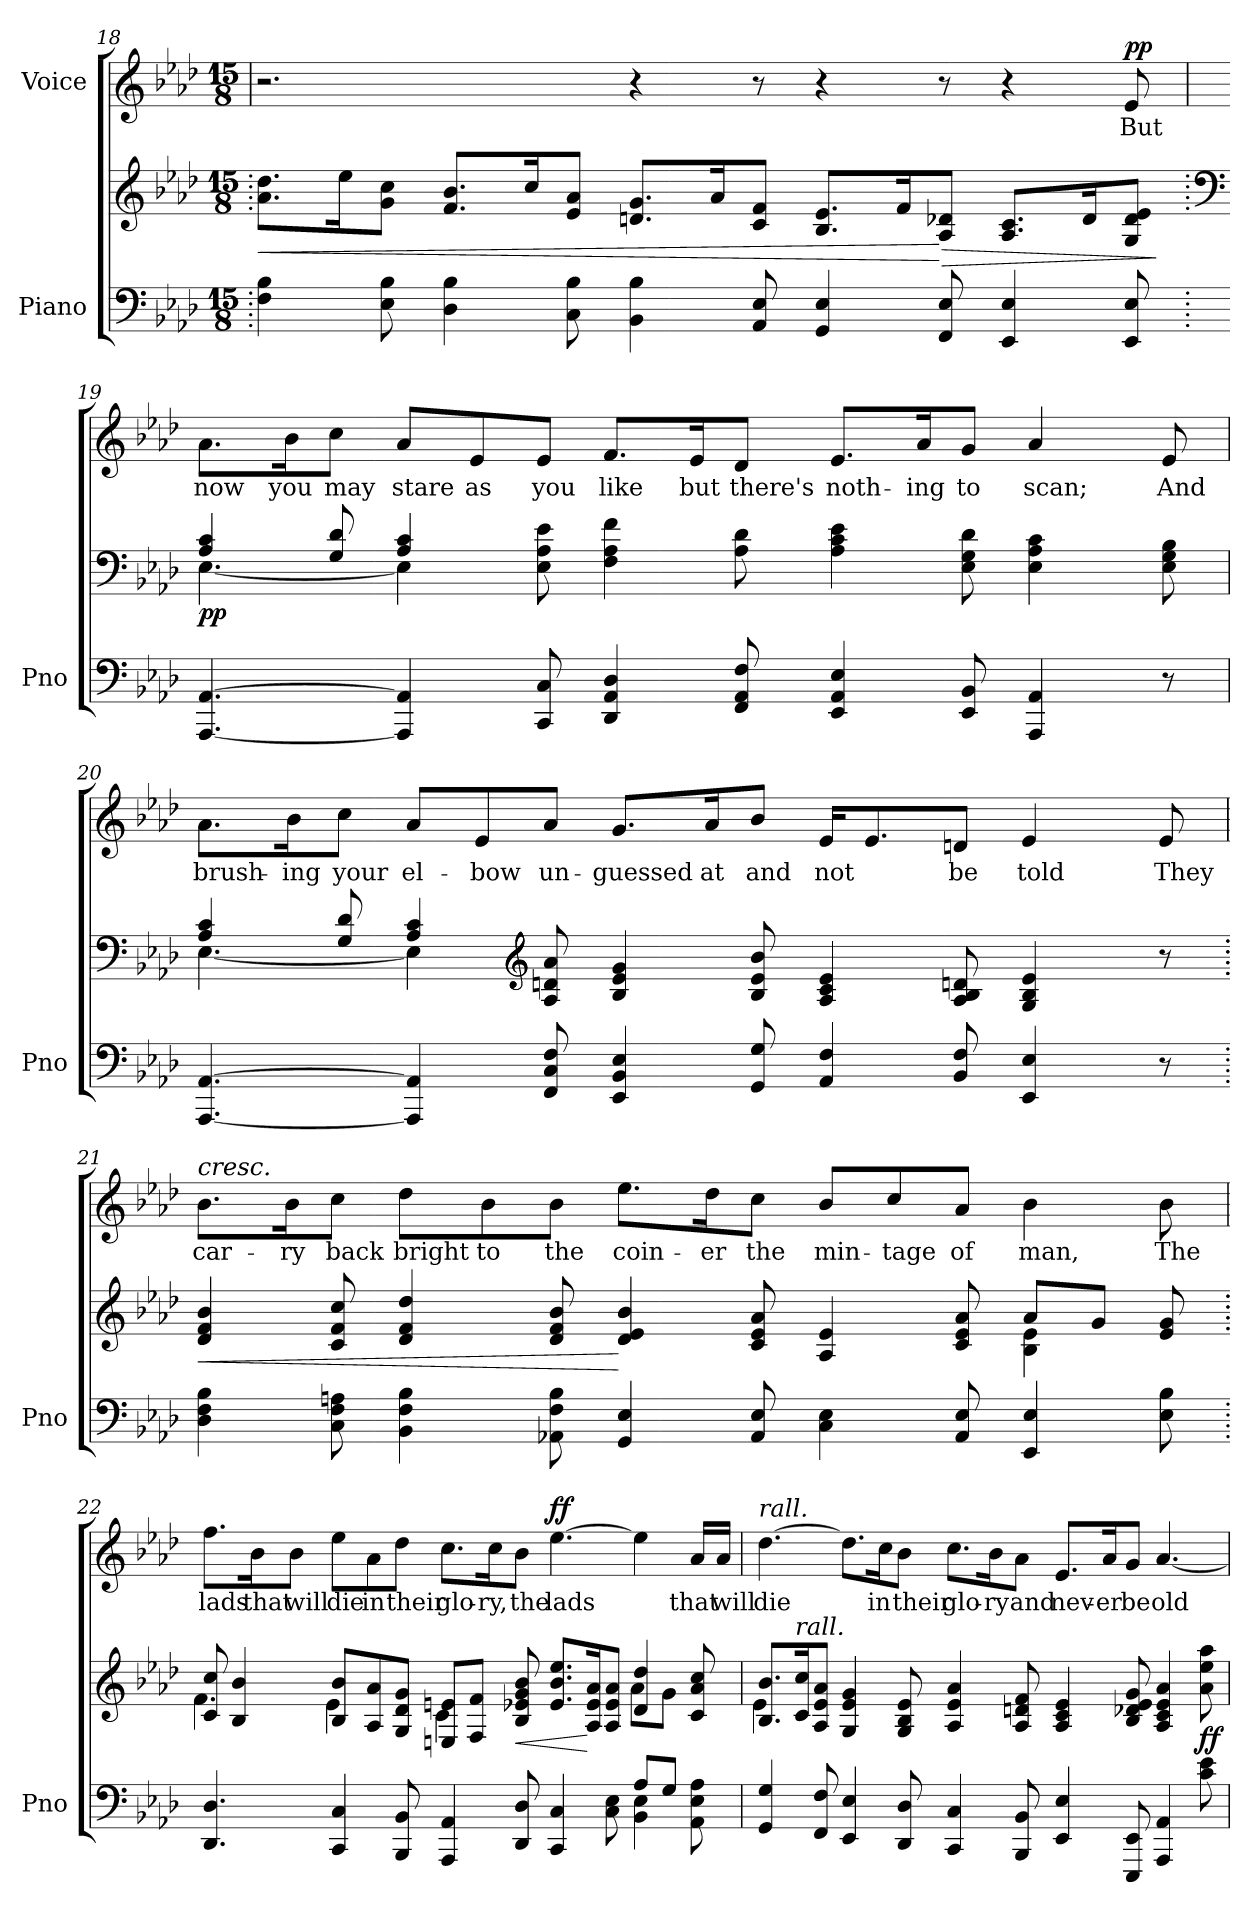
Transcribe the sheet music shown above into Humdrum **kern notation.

**kern	**kern	**dynam	**kern	**text	**dynam
*part2	*part2	*part2	*part1	*part1	*part1
*staff3	*staff2	*staff2/3	*staff1	*staff1	*staff1
*I"Piano	*	*	*I"Voice	*	*
*I'Pno	*	*	*	*	*
*clefF4	*clefG2	*	*clefG2	*	*
*k[b-e-a-d-]	*k[b-e-a-d-]	*	*k[b-e-a-d-]	*	*
*M15/8	*M15/8	*	*M15/8	*	*
=18.	=18.	=18	=18	=18	=18
!	!	!LO:HP:b	!	!	!
4F\ 4B-\	8.a-\ 8.dd-\L	<	2.r	.	.
.	16ee-\K	.	.	.	.
8E-\ 8B-\	8g\ 8cc\J	.	.	.	.
4D-\ 4B-\	8.f/ 8.b-/L	.	.	.	.
.	16cc/K	.	.	.	.
8C\ 8B-\	8e-/ 8a-/J	.	.	.	.
4BB-\ 4B-\	8.dn/ 8.g/L	.	4r	.	.
.	16a-/K	.	.	.	.
8AA-/ 8E-/	8c/ 8f/J	.	8r	.	.
4GG/ 4E-/	8.B-/ 8.e-/L	.	4r	.	.
.	16f/K	.	.	.	.
!	!	!LO:HP:n=1:b	!	!	!
8FF/ 8E-/	8A-/ 8d-X/J	[ >	8r	.	.
4EE-/ 4E-/	8.A-/ 8.c/L	.	4r	.	.
.	16d-/K	.	.	.	.
!	!	!	!	!	!LO:DY:a
8EE-/ 8E-/	8G/ 8d-/ 8e-/J	.	8e-/	But	pp
.	.	]	.	.	.
=19.	=19.	=19	=19	=19	=19
*	*clefF4	*	*	*	*
*	*^	*	*	*	*
!	!	!	!LO:DY:b	!	!	!
[4.AAA-/ [4.AA-/	4A-/ 4c/	[4.E-\	pp	8.a-\L	now	.
.	.	.	.	16b-\K	you	.
.	8G/ 8d-/	.	.	8cc\J	may	.
4AAA-/] 4AA-/]	4A-/ 4c/	4E-\]	.	8a-/L	stare	.
.	.	.	.	8e-/	as	.
8CC/ 8C/	8E-\ 8A-\ 8e-\	1ryy	.	8e-/J	you	.
4DD-/ 4AA-/ 4D-/	4F\ 4A-\ 4f\	.	.	8.f/L	like	.
.	.	.	.	16e-/K	but	.
8FF/ 8AA-/ 8F/	8A-\ 8d-\	.	.	8d-/J	there's	.
4EE-/ 4AA-/ 4E-/	4A-\ 4c\ 4e-\	.	.	8.e-/L	noth-	.
.	.	.	.	16a-/K	-ing	.
8EE-/ 8BB-/	8E-\ 8G\ 8d-\	.	.	8g/J	to	.
4AAA-/ 4AA-/	4E-\ 4A-\ 4c\	.	.	4a-/	scan;	.
.	.	4ryy	.	.	.	.
8r	8E-\ 8G\ 8B-\	.	.	8e-/	And	.
=20	=20	=20	=20	=20	=20	=20
[4.AAA-/ [4.AA-/	4A-/ 4c/	[4.E-\	.	8.a-\L	brush-	.
.	.	.	.	16b-\K	-ing	.
.	8G/ 8d-/	.	.	8cc\J	your	.
4AAA-/] 4AA-/]	4A-/ 4c/	4E-\]	.	8a-/L	el-	.
.	.	.	.	8e-/	-bow	.
*	*clefG2	*	*	*	*	*
8FF/ 8C/ 8F/	8A-/ 8dn/ 8a-/	1ryy	.	8a-/J	un-	.
4EE-/ 4BB-/ 4E-/	4B-/ 4e-/ 4g/	.	.	8.g/L	-guessed	.
.	.	.	.	16a-/K	at	.
8GG/ 8G/	8B-/ 8e-/ 8b-/	.	.	8b-/J	and	.
4AA-/ 4F/	4A-/ 4c/ 4e-/	.	.	16e-/KL	not	.
.	.	.	.	8.e-/	.	.
8BB-/ 8F/	8A-/ 8B-/ 8dn/	.	.	8dn/J	be	.
4EE-/ 4E-/	4G/ 4B-/ 4e-/	.	.	4e-/	told	.
.	.	4ryy	.	.	.	.
8r	8r	.	.	8e-/	They	.
=21.	=21.	=21.	=21	=21	=21	=21
!	!	!	!	!LO:TX:a:i:t=cresc.	!	!
!	!	!	!LO:HP:b	!	!	!
4D-\ 4F\ 4B-\	4d-/ 4f/ 4b-/	1.ryy	<	8.b-\L	car-	.
.	.	.	.	16b-\K	-ry	.
8C\ 8F\ 8An\	8c/ 8f/ 8cc/	.	.	8cc\J	back	.
4BB-\ 4F\ 4B-\	4d-/ 4f/ 4dd-/	.	.	8dd-\L	bright	.
.	.	.	.	8b-\	to	.
8AA-X\ 8F\ 8B-\	8d-/ 8f/ 8b-/	.	.	8b-\J	the	.
4GG/ 4E-/	4d-/ 4e-/ 4b-/	.	[	8.ee-\L	coin-	.
.	.	.	.	16dd-\K	-er	.
8AA-/ 8E-/	8c/ 8e-/ 8a-/	.	.	8cc\J	the	.
4C\ 4E-\	4A-/ 4e-/	.	.	8b-/L	min-	.
.	.	.	.	8cc/	-tage	.
8AA-/ 8E-/	8c/ 8e-/ 8a-/	.	.	8a-/J	of	.
4EE-/ 4E-/	8a-/L	4B-\ 4e-\	.	4b-\	man,	.
.	8g/J	.	.	.	.	.
!	!	!	!LO:DY:b	!	!	!
!	!	!	!LO:DY:n=1:b	!	!	!LO:DY:a
!	!	!	!	!	!	!LO:DY:n=1:a
8E-\ 8B-\	8e-/ 8g/	8ryy	f other-dynamics	8b-\	The	f other-dynamics
=22.	=22.	=22.	=22	=22	=22	=22
*^	*	*	*	*	*	*
4.DD-/ 4.D-/	1.ryy	8c/ 8cc/	4.f\	.	8.ff\L	lads	.
.	.	4B-/ 4b-/	.	.	.	.	.
.	.	.	.	.	16b-\K	that	.
.	.	.	.	.	8b-\J	will	.
4CC/ 4C/	.	8B-/ 8b-/L	4e-\	.	8ee-\L	die	.
.	.	8A-/ 8a-/	.	.	8a-\	in	.
8BBB-/ 8BB-/	.	8G/ 8d-/ 8g/J	8ryy	.	8dd-\J	their	.
4AAA-/ 4AA-/	.	8En/ 8en/L	4c\	.	8.cc\L	glo-	.
.	.	8F/ 8f/J	.	.	.	.	.
.	.	.	.	.	16cc\K	-ry,	.
!	!	!	!	!LO:HP:b	!	!	!
8DD-/ 8D-/	.	8B-/ 8e-X/ 8g/ 8b-/	2ryy	<	8b-\J	the	.
!	!	!	!	!	!	!	!LO:DY:a
4CC/ 4C/	.	8.e-/ 8.b-/ 8.ee-/L	.	.	[4.ee-\	lads	ff
.	.	16A-/ 16e-/ 16a-/K	.	[	.	.	.
8C\ 8E-\	.	8A-/ 8e-/ 8a-/J	.	.	.	.	.
8A-/L	4BB-\ 4E-\	4d-/ 4dd-/	8a-\L	.	4ee-\]	.	.
8G/J	.	.	8g\J	.	.	.	.
8AA-\ 8E-\ 8A-\	8ryy	8c/ 8a-/ 8cc/	8ryy	.	16a-/LL	that	.
.	.	.	.	.	16a-/JJ	will	.
*v	*v	*	*	*	*	*	*
=23	=23	=23	=23	=23	=23	=23
!	!	!	!	!LO:TX:i:t=rall.	!	!
4GG/ 4G/	8.B-/ 8.b-/L	4e-\	.	[4.dd-\	die	.
!	!LO:TX:i:t=rall.	!	!	!	!	!
.	16c/ 16cc/K	.	.	.	.	.
8FF/ 8F/	8A-/ 8e-/ 8a-/J	1ryy	.	.	.	.
4EE-/ 4E-/	4G/ 4e-/ 4g/	.	.	8.dd-\L]	.	.
.	.	.	.	16cc\K	in	.
8DD-/ 8D-/	8G/ 8B-/ 8e-/	.	.	8b-\J	their	.
4CC/ 4C/	4A-/ 4e-/ 4a-/	.	.	8.cc\L	glo-	.
.	.	.	.	16b-\K	-ry	.
8BBB-/ 8BB-/	8A-/ 8dn/ 8f/	.	.	8a-\J	and	.
4EE-/ 4E-/	4A-/ 4c/ 4e-/	.	.	8.e-/L	nev-	.
.	.	2ryy	.	.	.	.
.	.	.	.	16a-/K	-er	.
8EEE-/ 8EE-/	8B-/ 8d-X/ 8e-/ 8g/	.	.	8g/J	be	.
4AAA-/ 4AA-/	4A-/ 4c/ 4e-/ 4a-/	.	.	[4.a-/	old	.
!	!	!	!LO:DY:b	!	!	!
8c\ 8e-\	8a-\ 8ee-\ 8aa-\	8ryy	ff	.	.	.
*	*v	*v	*	*	*	*
=	=	=	=	=	=
*-	*-	*-	*-	*-	*-
